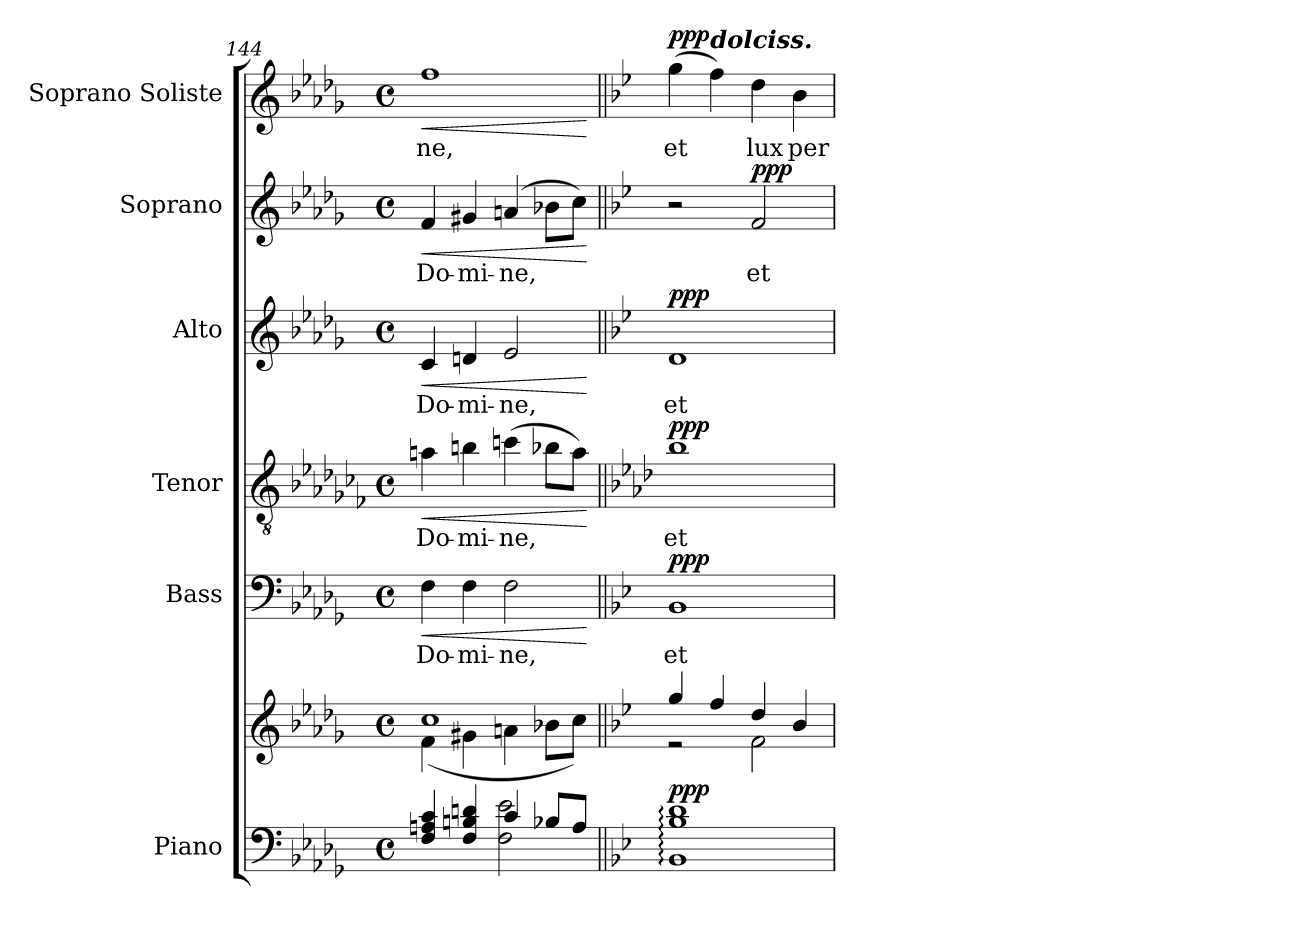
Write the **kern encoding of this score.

**kern	**kern	**dynam	**kern	**text	**dynam	**kern	**text	**dynam	**kern	**text	**dynam	**kern	**text	**dynam	**kern	**text	**dynam
*part6	*part6	*part6	*part5	*part5	*part5	*part4	*part4	*part4	*part3	*part3	*part3	*part2	*part2	*part2	*part1	*part1	*part1
*staff7	*staff6	*staff6/7	*staff5	*staff5	*staff5	*staff4	*staff4	*staff4	*staff3	*staff3	*staff3	*staff2	*staff2	*staff2	*staff1	*staff1	*staff1
*I"Piano	*	*	*I"Bass	*	*	*I"Tenor	*	*	*I"Alto	*	*	*I"Soprano	*	*	*I"Soprano Soliste	*	*
*I'Pno.	*	*	*I'B.	*	*	*I'T.	*	*	*I'A.	*	*	*I'S.	*	*	*	*	*
*clefF4	*clefG2	*	*clefF4	*	*	*clefGv2	*	*	*clefG2	*	*	*clefG2	*	*	*clefG2	*	*
*	*	*	*	*	*	*ITrd8c14	*	*	*	*	*	*	*	*	*	*	*
*k[b-e-a-d-g-]	*k[b-e-a-d-g-]	*	*k[b-e-a-d-g-]	*	*	*k[b-e-a-d-g-c-f-]	*	*	*k[b-e-a-d-g-]	*	*	*k[b-e-a-d-g-]	*	*	*k[b-e-a-d-g-]	*	*
*M4/4	*M4/4	*	*M4/4	*	*	*M4/4	*	*	*M4/4	*	*	*M4/4	*	*	*M4/4	*	*
*met(c)	*met(c)	*	*met(c)	*	*	*met(c)	*	*	*met(c)	*	*	*met(c)	*	*	*met(c)	*	*
=144	=144	=144	=144	=144	=144	=144	=144	=144	=144	=144	=144	=144	=144	=144	=144	=144	=144
*^	*^	*	*	*	*	*	*	*	*	*	*	*	*	*	*	*	*
!	!	!	!	!	!	!	!LO:HP:b	!	!	!LO:HP:b	!	!	!LO:HP:b	!	!	!LO:HP:b	!	!	!LO:HP:b
4F/ 4An/ 4c/	2ryy	1cc	(4f\	.	4F\	Do-	<	4Ani\	Do-	<	4c/	Do-	<	4f/	Do-	<	1ff	-ne,	<
4F/ 4Bn/ 4dn/	.	.	4g#X\	.	4F\	-mi-	.	4Bni\	-mi-	.	4dn/	-mi-	.	4g#X/	-mi-	.	.	.	.
4c/	2F\ 2e-\	.	4an\	.	2F\	-ne,	.	(4cni\	-ne,	.	2e-/	-ne,	.	(4an/	-ne,	.	.	.	.
8B-X/L	.	.	8b-X\L	.	.	.	.	8B-Xi\L	.	.	.	.	.	8b-X\L	.	.	.	.	.
8A/J	.	.	8cc\J)	.	.	.	.	8Ai\J)	.	.	.	.	.	8cc\J)	.	.	.	.	.
*v	*v	*	*	*	*	*	*	*	*	*	*	*	*	*	*	*	*	*	*
*	*v	*v	*	*	*	*	*	*	*	*	*	*	*	*	*	*	*	*
.	.	.	.	.	[	.	.	[	.	.	[	.	.	[	.	.	[
=145||	=145||	=145||	=145||	=145||	=145||	=145||	=145||	=145||	=145||	=145||	=145||	=145||	=145||	=145||	=145||	=145||	=145||
*k[b-e-]	*k[b-e-]	*	*k[b-e-]	*	*	*k[b-e-a-d-]	*	*	*k[b-e-]	*	*	*k[b-e-]	*	*	*k[b-e-]	*	*
*	*^	*	*	*	*	*	*	*	*	*	*	*	*	*	*	*	*
!	!	!	!LO:DY:a=2	!	!	!LO:DY:a	!	!	!LO:DY:a	!	!	!LO:DY:a	!	!	!	!	!	!LO:DY:a
1BB-: 1B-: 1d:	4gg/	2r	ppp	1BB-	et	ppp	1B-i	et	ppp	1d	et	ppp	2r	.	.	(4gg\	et	ppp
!	!	!	!	!	!	!	!	!	!	!	!	!	!	!	!	!LO:TX:a:Bi:t=dolciss.	!	!
.	4ff/	.	.	.	.	.	.	.	.	.	.	.	.	.	.	4ff\)	.	.
!	!	!	!	!	!	!	!	!	!	!	!	!	!	!	!LO:DY:a	!	!	!
.	4dd/	2f\	.	.	.	.	.	.	.	.	.	.	2f/	et	ppp	4dd\	lux	.
.	4b-/	.	.	.	.	.	.	.	.	.	.	.	.	.	.	4b-\	per-	.
*	*v	*v	*	*	*	*	*	*	*	*	*	*	*	*	*	*	*	*
=	=	=	=	=	=	=	=	=	=	=	=	=	=	=	=	=	=
*-	*-	*-	*-	*-	*-	*-	*-	*-	*-	*-	*-	*-	*-	*-	*-	*-	*-
